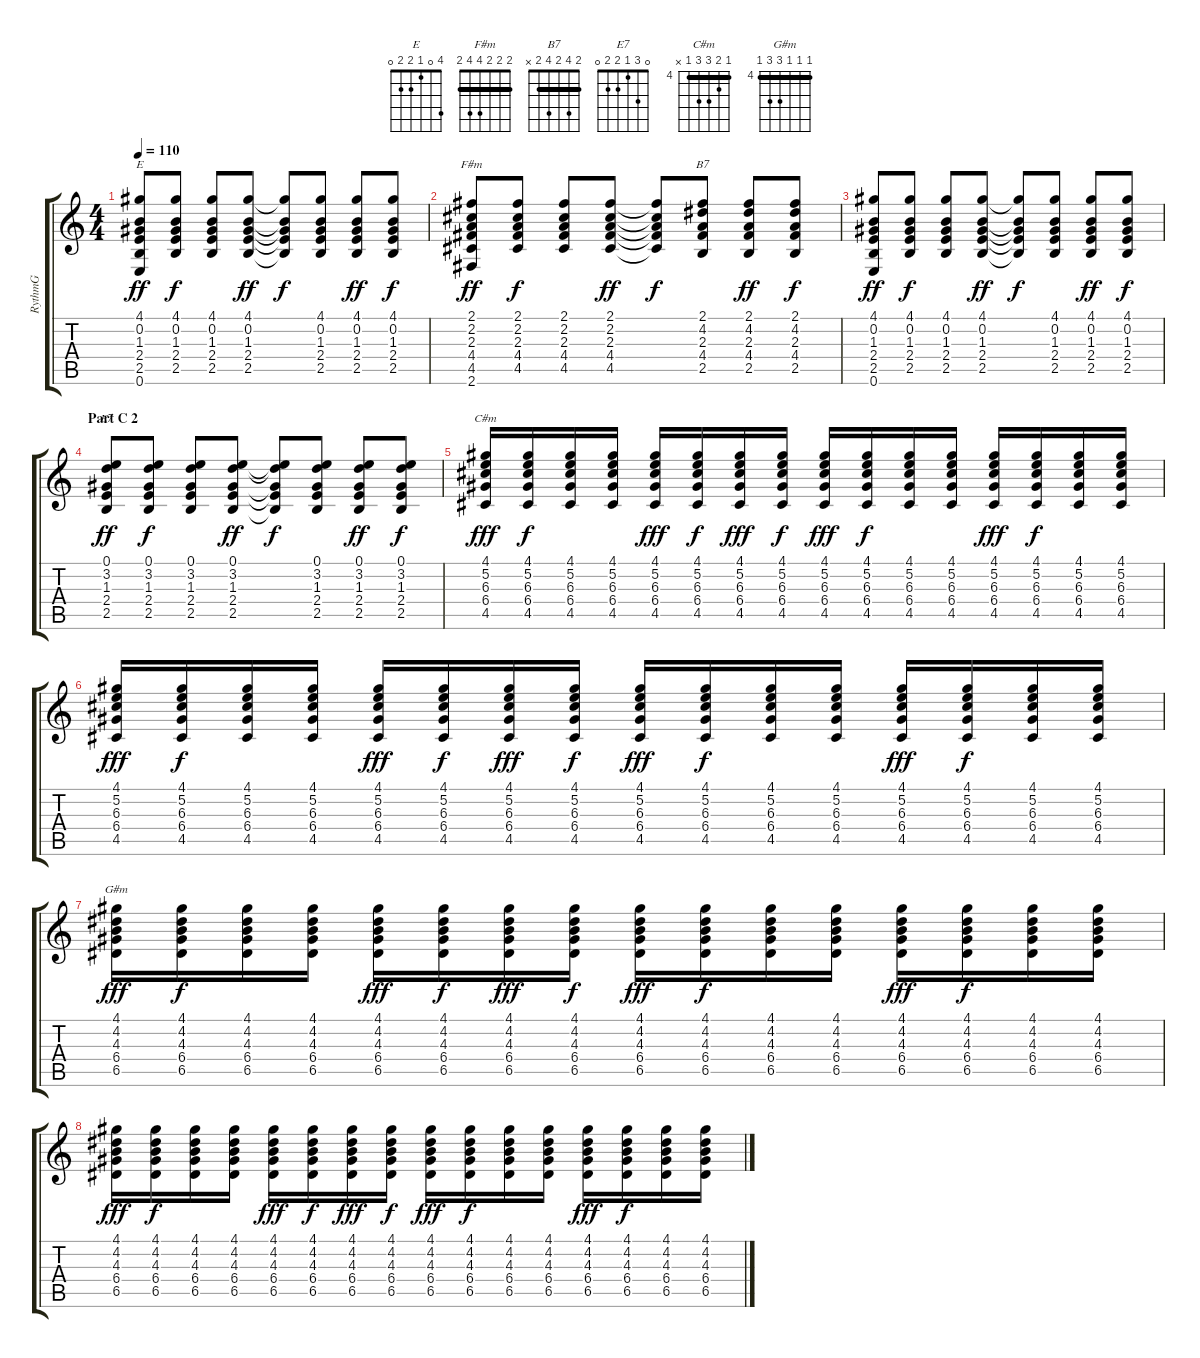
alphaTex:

\track ("RythmG" "RythmG") {instrument acousticguitarsteel}
\staff {score tabs}
\tuning (E4 B3 G3 D3 A2 E2) {hide}
\chord ("E" 4 0 1 2 2 0)
\chord ("F#m" 2 2 2 4 4 2) {barre 2}
\chord ("B7" 2 4 2 4 2 x) {barre 2}
\chord ("E7" 0 3 1 2 2 0)
\chord ("C#m" 4 5 6 6 4 x) {firstfret 4 barre 4}
\chord ("G#m" 4 4 4 6 6 4) {firstfret 4 barre 4}
\ts (4 4)
\tempo 110
\clef g2
\ks c
(4.1 0.2 1.3 2.4 2.5 0.6).8{ch "E" dy ff} (4.1 0.2 1.3 2.4 2.5).8{dy f} (4.1 0.2 1.3 2.4 2.5).8 (4.1 0.2 1.3 2.4 2.5).8{dy ff} (4.1{t} 0.2{t} 1.3{t} 2.4{t} 2.5{t}).8{dy f} (4.1 0.2 1.3 2.4 2.5).8 (4.1 0.2 1.3 2.4 2.5).8{dy ff} (4.1 0.2 1.3 2.4 2.5).8{dy f} |
(2.1 2.2 2.3 4.4 4.5 2.6).8{ch "F#m" dy ff} (2.1 2.2 2.3 4.4 4.5).8{dy f} (2.1 2.2 2.3 4.4 4.5).8 (2.1 2.2 2.3 4.4 4.5).8{dy ff} (2.1{t} 2.2{t} 2.3{t} 4.4{t} 4.5{t}).8{dy f} (2.1 4.2 2.3 4.4 2.5).8{ch "B7"} (2.1 4.2 2.3 4.4 2.5).8{dy ff} (2.1 4.2 2.3 4.4 2.5).8{dy f} |
(4.1 0.2 1.3 2.4 2.5 0.6).8{dy ff} (4.1 0.2 1.3 2.4 2.5).8{dy f} (4.1 0.2 1.3 2.4 2.5).8 (4.1 0.2 1.3 2.4 2.5).8{dy ff} (4.1{t} 0.2{t} 1.3{t} 2.4{t} 2.5{t}).8{dy f} (4.1 0.2 1.3 2.4 2.5).8 (4.1 0.2 1.3 2.4 2.5).8{dy ff} (4.1 0.2 1.3 2.4 2.5).8{dy f} |
\section ("" "Part C 2")
(0.1 3.2 1.3 2.4 2.5).8{ch "E7" dy ff} (0.1 3.2 1.3 2.4 2.5).8{dy f} (0.1 3.2 1.3 2.4 2.5).8 (0.1 3.2 1.3 2.4 2.5).8{dy ff} (0.1{t} 3.2{t} 1.3{t} 2.4{t} 2.5{t}).8{dy f} (0.1 3.2 1.3 2.4 2.5).8 (0.1 3.2 1.3 2.4 2.5).8{dy ff} (0.1 3.2 1.3 2.4 2.5).8{dy f} |
(4.1 5.2 6.3 6.4 4.5).16{ch "C#m" dy fff} (4.1 5.2 6.3 6.4 4.5).16{dy f} (4.1 5.2 6.3 6.4 4.5).16 (4.1 5.2 6.3 6.4 4.5).16 (4.1 5.2 6.3 6.4 4.5).16{dy fff} (4.1 5.2 6.3 6.4 4.5).16{dy f} (4.1 5.2 6.3 6.4 4.5).16{dy fff} (4.1 5.2 6.3 6.4 4.5).16{dy f} (4.1 5.2 6.3 6.4 4.5).16{dy fff} (4.1 5.2 6.3 6.4 4.5).16{dy f} (4.1 5.2 6.3 6.4 4.5).16 (4.1 5.2 6.3 6.4 4.5).16 (4.1 5.2 6.3 6.4 4.5).16{dy fff} (4.1 5.2 6.3 6.4 4.5).16{dy f} (4.1 5.2 6.3 6.4 4.5).16 (4.1 5.2 6.3 6.4 4.5).16 |
(4.1 5.2 6.3 6.4 4.5).16{dy fff} (4.1 5.2 6.3 6.4 4.5).16{dy f} (4.1 5.2 6.3 6.4 4.5).16 (4.1 5.2 6.3 6.4 4.5).16 (4.1 5.2 6.3 6.4 4.5).16{dy fff} (4.1 5.2 6.3 6.4 4.5).16{dy f} (4.1 5.2 6.3 6.4 4.5).16{dy fff} (4.1 5.2 6.3 6.4 4.5).16{dy f} (4.1 5.2 6.3 6.4 4.5).16{dy fff} (4.1 5.2 6.3 6.4 4.5).16{dy f} (4.1 5.2 6.3 6.4 4.5).16 (4.1 5.2 6.3 6.4 4.5).16 (4.1 5.2 6.3 6.4 4.5).16{dy fff} (4.1 5.2 6.3 6.4 4.5).16{dy f} (4.1 5.2 6.3 6.4 4.5).16 (4.1 5.2 6.3 6.4 4.5).16 |
(4.1 4.2 4.3 6.4 6.5).16{ch "G#m" dy fff} (4.1 4.2 4.3 6.4 6.5).16{dy f} (4.1 4.2 4.3 6.4 6.5).16 (4.1 4.2 4.3 6.4 6.5).16 (4.1 4.2 4.3 6.4 6.5).16{dy fff} (4.1 4.2 4.3 6.4 6.5).16{dy f} (4.1 4.2 4.3 6.4 6.5).16{dy fff} (4.1 4.2 4.3 6.4 6.5).16{dy f} (4.1 4.2 4.3 6.4 6.5).16{dy fff} (4.1 4.2 4.3 6.4 6.5).16{dy f} (4.1 4.2 4.3 6.4 6.5).16 (4.1 4.2 4.3 6.4 6.5).16 (4.1 4.2 4.3 6.4 6.5).16{dy fff} (4.1 4.2 4.3 6.4 6.5).16{dy f} (4.1 4.2 4.3 6.4 6.5).16 (4.1 4.2 4.3 6.4 6.5).16 |
(4.1 4.2 4.3 6.4 6.5).16{dy fff} (4.1 4.2 4.3 6.4 6.5).16{dy f} (4.1 4.2 4.3 6.4 6.5).16 (4.1 4.2 4.3 6.4 6.5).16 (4.1 4.2 4.3 6.4 6.5).16{dy fff} (4.1 4.2 4.3 6.4 6.5).16{dy f} (4.1 4.2 4.3 6.4 6.5).16{dy fff} (4.1 4.2 4.3 6.4 6.5).16{dy f} (4.1 4.2 4.3 6.4 6.5).16{dy fff} (4.1 4.2 4.3 6.4 6.5).16{dy f} (4.1 4.2 4.3 6.4 6.5).16 (4.1 4.2 4.3 6.4 6.5).16 (4.1 4.2 4.3 6.4 6.5).16{dy fff} (4.1 4.2 4.3 6.4 6.5).16{dy f} (4.1 4.2 4.3 6.4 6.5).16 (4.1 4.2 4.3 6.4 6.5).16
